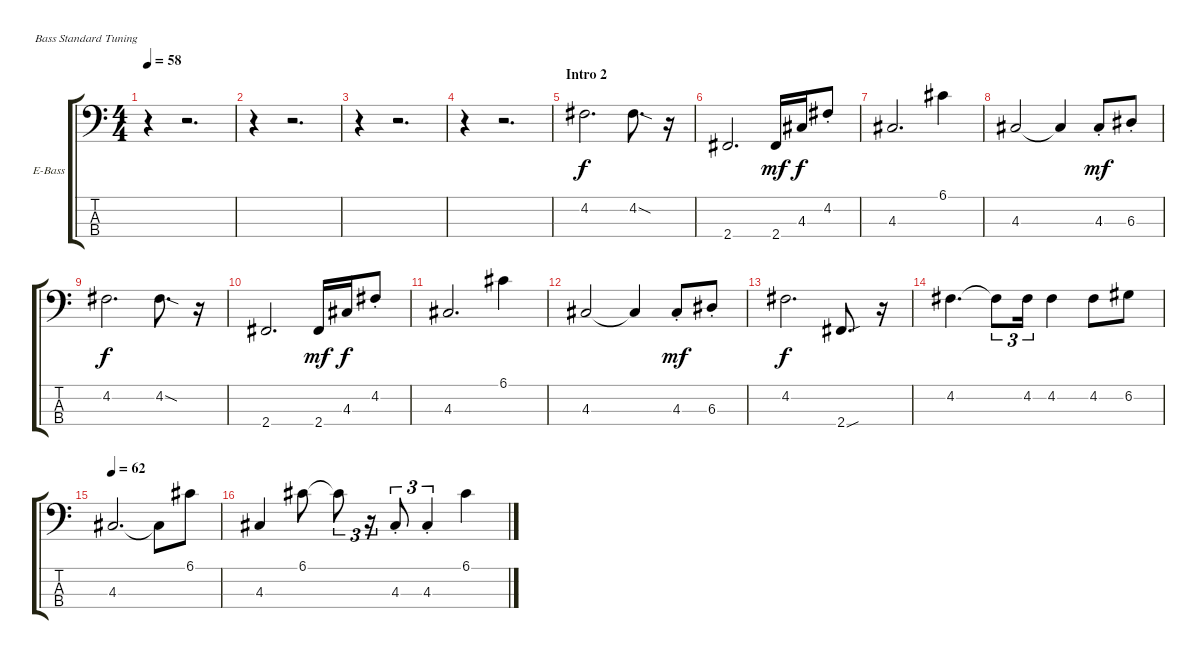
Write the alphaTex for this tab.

\bracketExtendMode groupsimilarinstruments
\firstSystemTrackNameOrientation horizontal
\otherSystemsTrackNameOrientation horizontal
\track ("Roger" "E-Bass") {instrument electricbasspick}
\staff {score tabs}
\tuning (G2 D2 A1 E1)
\ts (4 4)
\tempo 58
\clef f4
\ks c
r.4{dy f} r.2{d} |
r.4 r.2{d} |
r.4 r.2{d} |
r.4 r.2{d} |
\section ("" "Intro 2")
4.2.2{d} 4.2{sod}.8{d} r.16 |
2.4.2{d} 2.4.16{dy mf} 4.3.16{dy f} 4.2{st}.8 |
4.3.2{d} 6.1.4 |
4.3.2 4.3{t}.4 4.3{st}.8{dy mf} 6.3{st}.8 |
4.2.2{d dy f} 4.2{sod}.8{d} r.16 |
2.4.2{d} 2.4.16{dy mf} 4.3.16{dy f} 4.2{st}.8 |
4.3.2{d} 6.1.4 |
4.3.2 4.3{t}.4 4.3{st}.8{dy mf} 6.3{st}.8 |
4.2.2{d dy f} 2.4{sou}.8{d} r.16 |
4.2.4{d} 4.2{t}.8{tu (3 2)} 4.2.16{tu (3 2)} 4.2.4 4.2.8 6.2.8 |
\tempo 62
4.3.2{d} 4.3{t}.8 6.1.8 |
4.3.4 6.1.8 6.1{t}.8{tu (3 2)} r.16{tu (3 2)} 4.3{st}.8{tu (3 2)} 4.3{st}.4{tu (3 2)} 6.1.4
